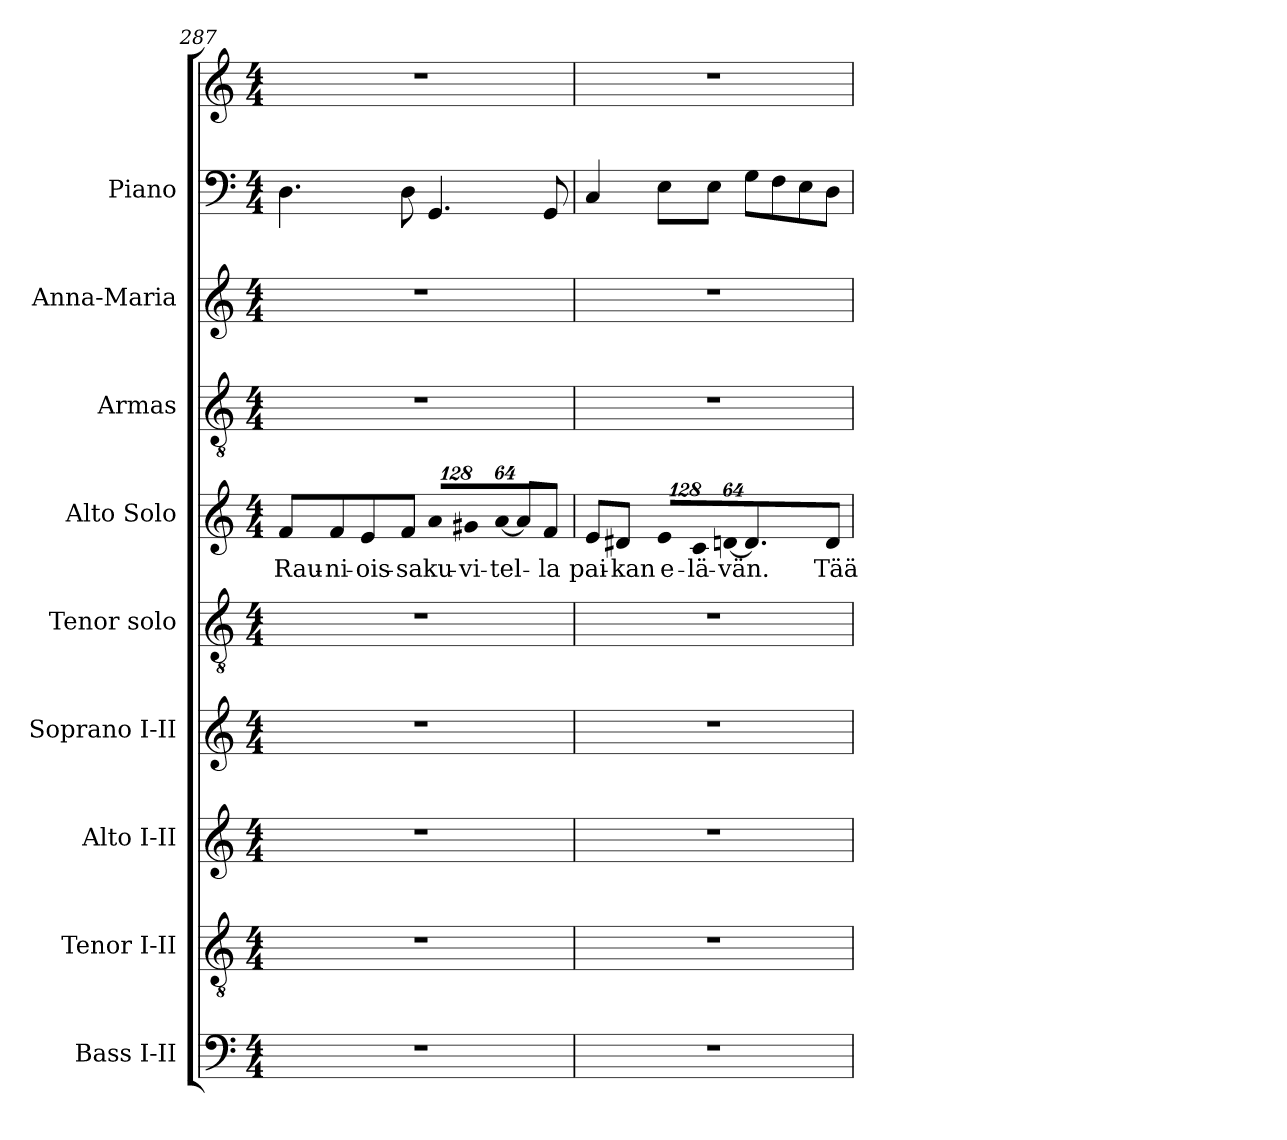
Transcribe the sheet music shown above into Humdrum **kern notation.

**kern	**kern	**kern	**kern	**kern	**kern	**text	**kern	**kern	**kern	**kern
*part9	*part8	*part7	*part6	*part5	*part4	*part4	*part3	*part2	*part1	*part1
*staff10	*staff9	*staff8	*staff7	*staff6	*staff5	*staff5	*staff4	*staff3	*staff2	*staff1
*I"Bass I-II	*I"Tenor I-II	*I"Alto I-II	*I"Soprano I-II	*I"Tenor solo	*I"Alto Solo	*	*I"Armas	*I"Anna-Maria	*I"Piano	*
*I'B.	*I'T.	*I'A.	*I'S.	*I'T. Solo	*I'A. Solo	*	*I'Armas	*I'A-M	*I'Pno.	*
*clefF4	*clefGv2	*clefG2	*clefG2	*clefGv2	*clefG2	*	*clefGv2	*clefG2	*clefF4	*clefG2
*	*ITrd7c12	*	*	*ITrd7c12	*	*	*ITrd7c12	*	*	*
*k[]	*k[]	*k[]	*k[]	*k[]	*k[]	*	*k[]	*k[]	*k[]	*k[]
*C:	*C:	*C:	*C:	*C:	*C:	*	*C:	*C:	*C:	*C:
*M4/4	*M4/4	*M4/4	*M4/4	*M4/4	*M4/4	*	*M4/4	*M4/4	*M4/4	*M4/4
=287	=287	=287	=287	=287	=287	=287	=287	=287	=287	=287
!	!	!	!	!	!	!LO:LY:b:color=#000000	!	!	!	!
1r	1r	1r	1r	1r	8fi/L	Rau-	1r	1r	4.Di\	1r
!	!	!	!	!	!	!LO:LY:b:color=#000000	!	!	!	!
.	.	.	.	.	8fi/	-ni-	.	.	.	.
!	!	!	!	!	!	!LO:LY:b:color=#000000	!	!	!	!
.	.	.	.	.	8ei/	-ois-	.	.	.	.
!	!	!	!	!	!	!LO:LY:b:color=#000000	!	!	!	!
.	.	.	.	.	8fi/J	-sa	.	.	8Di\	.
*	*	*	*	*	*Xbrackettup	*	*	*	*	*
!	!	!	!	!	!LO:N:vis=8	!	!	!	!	!
!	!	!	!	!	!	!LO:LY:b:color=#000000	!	!	!	!
.	.	.	.	.	1024%85ai/L	ku-	.	.	4.GGi/	.
!	!	!	!	!	!LO:N:vis=8	!	!	!	!	!
!	!	!	!	!	!	!LO:LY:b:color=#000000	!	!	!	!
.	.	.	.	.	1024%85g#Xi/	-vi-	.	.	.	.
!	!	!	!	!	!LO:N:vis=8	!	!	!	!	!
!	!	!	!	!	!	!LO:LY:b:color=#000000	!	!	!	!
.	.	.	.	.	[<512%43ai/J	-tel-	.	.	.	.
.	.	.	.	.	8ai/L]	.	.	.	.	.
!	!	!	!	!	!	!LO:LY:b:color=#000000	!	!	!	!
.	.	.	.	.	8fi/J	-la	.	.	8GGi/	.
!!LO:PB:g=z
=288	=288	=288	=288	=288	=288	=288	=288	=288	=288	=288
!	!	!	!	!	!	!LO:LY:b:color=#000000	!	!	!	!
1r	1r	1r	1r	1r	8ei/L	pai-	1r	1r	4Ci/	1r
!	!	!	!	!	!	!LO:LY:b:color=#000000	!	!	!	!
.	.	.	.	.	8d#Xi/J	-kan	.	.	.	.
!	!	!	!	!	!LO:N:vis=8	!	!	!	!	!
!	!	!	!	!	!	!LO:LY:b:color=#000000	!	!	!	!
.	.	.	.	.	1024%85ei/L	e-	.	.	8Ei\L	.
!	!	!	!	!	!LO:N:vis=8	!	!	!	!	!
!	!	!	!	!	!	!LO:LY:b:color=#000000	!	!	!	!
.	.	.	.	.	1024%85ci/	-lä-	.	.	.	.
.	.	.	.	.	.	.	.	.	8Ei\J	.
!	!	!	!	!	!LO:N:vis=8	!	!	!	!	!
!	!	!	!	!	!	!LO:LY:b:color=#000000	!	!	!	!
.	.	.	.	.	[<512%43dni/J	-vän.	.	.	.	.
.	.	.	.	.	4.di/]	.	.	.	8Gi\L	.
.	.	.	.	.	.	.	.	.	8Fi\	.
.	.	.	.	.	.	.	.	.	8Ei\	.
!	!	!	!	!	!	!LO:LY:b:color=#000000	!	!	!	!
.	.	.	.	.	8di/	Tää	.	.	8Di\J	.
=	=	=	=	=	=	=	=	=	=	=
*-	*-	*-	*-	*-	*-	*-	*-	*-	*-	*-
